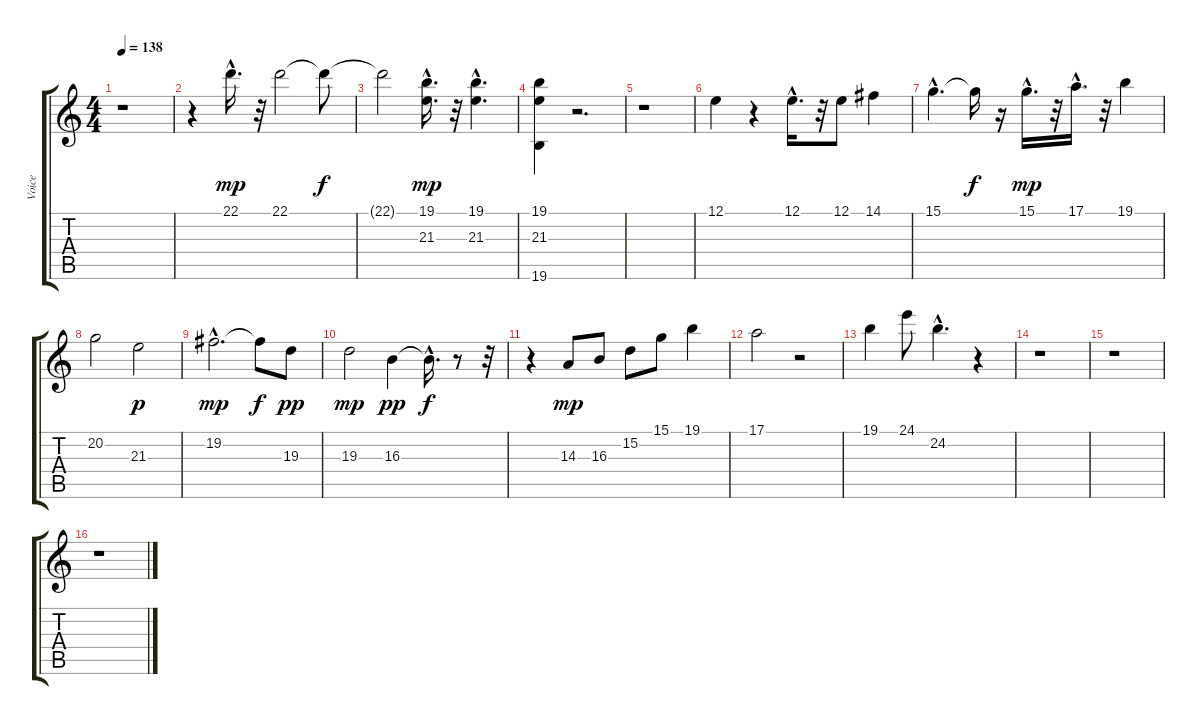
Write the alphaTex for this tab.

\track ("Voice" "Voice") {instrument lead2sawtooth}
\staff {score tabs}
\tuning (E4 B3 G3 D3 A2 E2) {hide}
\ts (4 4)
\tempo 138
\clef g2
\ks c
r.1{dy mp} |
r.4 22.1{hac}.16{d} r.32 22.1.2 22.1{t}.8{dy f} |
22.1{t}.2 (19.1{hac} 21.3{hac}).16{d dy mp} r.32 (19.1{hac} 21.3{hac}).4{d} |
(19.1 21.3 19.6).4 r.2{d} |
r.1 |
12.1.4 r.4 12.1{hac}.16{d} r.32 12.1.8 14.1.4 |
15.1{hac}.4{d} 15.1{t}.16{dy f} r.16 15.1{hac}.16{d dy mp} r.32 17.1{hac}.16{d} r.32 19.1.4 |
20.2.2 21.3.2{dy p} |
19.2{hac}.2{d dy mp} 19.2{t}.8{dy f} 19.3.8{dy pp} |
19.3.2{dy mp} 16.3.4{dy pp} 16.3{hac t}.16{d dy f} r.8 r.32 |
r.4 14.3.8{dy mp} 16.3.8 15.2.8 15.1.8 19.1.4 |
17.1.2 r.2 |
19.1.4 24.1.8 24.2{hac}.4{d} r.4 |
r.1 |
r.1 |
r.1
